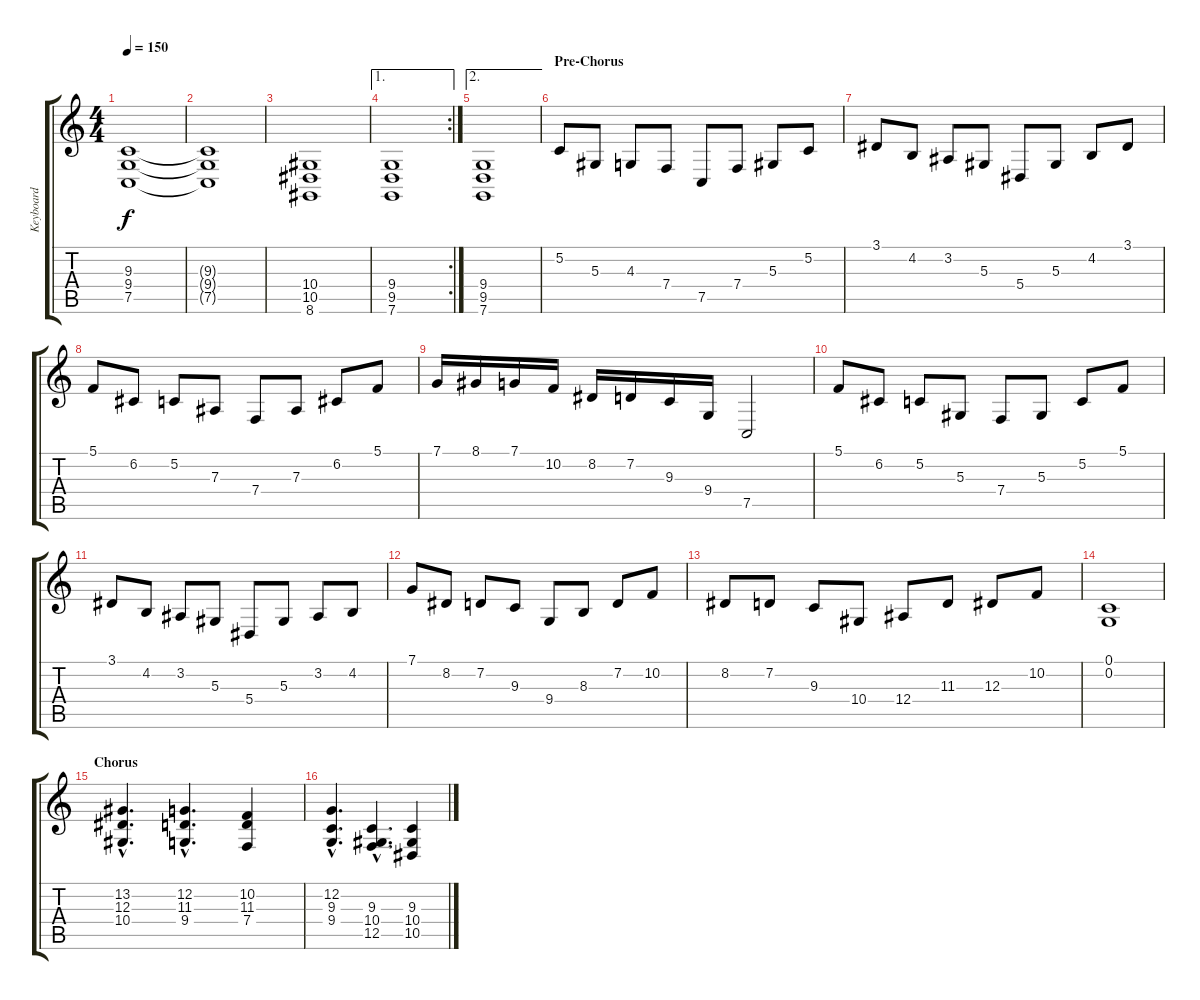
\track ("Keyboard" "Keyboard") {instrument fx5brightness}
\staff {score tabs}
\tuning (C4 G3 Eb3 Bb2 F2 C2) {hide}
\ts (4 4)
\tempo 150
\clef g2
\ks c
(9.3 9.4 7.5).1{dy f} |
(9.3{t} 9.4{t} 7.5{t}).1 |
(10.4 10.5 8.6).1 |
\ae 1
\rc 2
(9.4 9.5 7.6).1 |
\ae 2
(9.4 9.5 7.6).1 |
\section ("" "Pre-Chorus")
5.2.8{volume 13 instrument fx5brightness} 5.3.8 4.3.8 7.4.8 7.5.8 7.4.8 5.3.8 5.2.8 |
3.1.8 4.2.8 3.2.8 5.3.8 5.4.8 5.3.8 4.2.8 3.1.8 |
5.1.8 6.2.8 5.2.8 7.3.8 7.4.8 7.3.8 6.2.8 5.1.8 |
7.1.16 8.1.16 7.1.16 10.2.16 8.2.16 7.2.16 9.3.16 9.4.16 7.5.2 |
5.1.8 6.2.8 5.2.8 5.3.8 7.4.8 5.3.8 5.2.8 5.1.8 |
3.1.8 4.2.8 3.2.8 5.3.8 5.4.8 5.3.8 3.2.8 4.2.8 |
7.1.8 8.2.8 7.2.8 9.3.8 9.4.8 8.3.8 7.2.8 10.2.8 |
8.2.8 7.2.8 9.3.8 10.4.8 12.4.8 11.3.8 12.3.8 10.2.8 |
(0.1 0.2).1 |
\section ("" "Chorus")
(13.2{hac} 12.3{hac} 10.4{hac}).4{d volume 9 instrument choiraahs} (12.2{hac} 11.3{hac} 9.4{hac}).4{d} (10.2 11.3 7.4).4 |
(12.2{hac} 9.3{hac} 9.4{hac}).4{d} (9.3{hac} 10.4{hac} 12.5{hac}).4{d} (9.3 10.4 10.5).4
